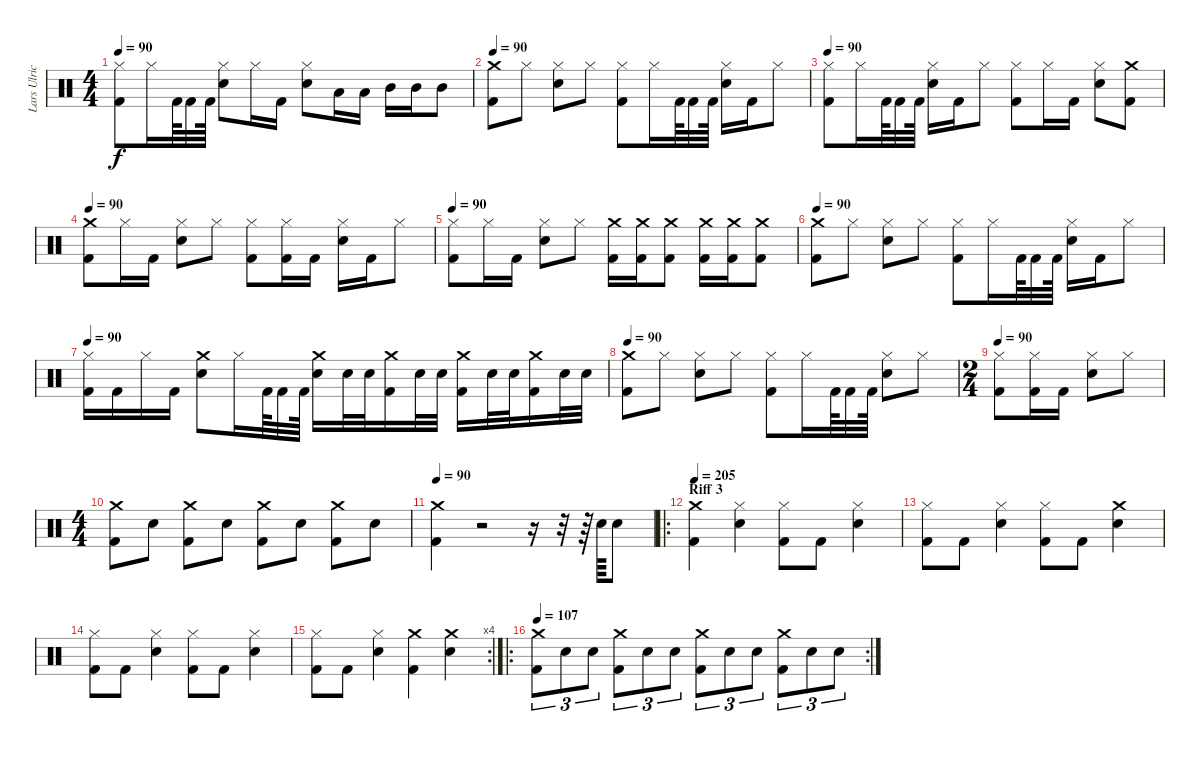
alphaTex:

\track ("Lars Ulrich (Drums)" "Lars Ulric") {instrument percussion}
\staff {score}
\articulation defaults
\ts (4 4)
\tempo 90
\clef neutral
\ks c
("Hi-Hat (closed)" "Kick (hit) 2").8{dy f} "Hi-Hat (closed)".16 "Kick (hit) 2".64 "Kick (hit) 2".32 "Kick (hit) 2".64 ("Snare (hit) 2" "Hi-Hat (closed)").8 "Hi-Hat (closed)".16 "Kick (hit) 2".16 ("Snare (hit) 2" "Hi-Hat (closed)").8 "Low Tom (hit)".16 "Low Tom (hit)".16 "Mid Tom (hit)".16 "Mid Tom (hit)".16 "Mid Tom (hit)".8 |
\tempo 90
("Crash medium (hit)" "Kick (hit) 2").8 "Hi-Hat (closed)".8 ("Snare (hit) 2" "Hi-Hat (closed)").8 "Hi-Hat (closed)".8 ("Hi-Hat (closed)" "Kick (hit) 2").8 "Hi-Hat (closed)".16 "Kick (hit) 2".64 "Kick (hit) 2".32 "Kick (hit) 2".64 ("Snare (hit) 2" "Hi-Hat (closed)").16 "Kick (hit) 2".16 "Hi-Hat (closed)".8 |
\tempo 90
("Hi-Hat (closed)" "Kick (hit) 2").8 "Hi-Hat (closed)".16 "Kick (hit) 2".64 "Kick (hit) 2".32 "Kick (hit) 2".64 ("Snare (hit) 2" "Hi-Hat (closed)").16 "Kick (hit) 2".16 "Hi-Hat (closed)".8 ("Hi-Hat (closed)" "Kick (hit) 2").8 "Hi-Hat (closed)".16 "Kick (hit) 2".16 ("Snare (hit) 2" "Hi-Hat (closed)").8 ("Crash medium (hit)" "Kick (hit) 2").8 |
\tempo 90
("Kick (hit) 2" "Crash medium (hit)").8 "Hi-Hat (closed)".16 "Kick (hit) 2".16 ("Snare (hit) 2" "Hi-Hat (closed)").8 "Hi-Hat (closed)".8 ("Hi-Hat (closed)" "Kick (hit) 2").8 ("Hi-Hat (closed)" "Kick (hit) 2").16 "Kick (hit) 2".16 ("Snare (hit) 2" "Hi-Hat (closed)").16 "Kick (hit) 2".16 "Hi-Hat (closed)".8 |
\tempo 90
("Hi-Hat (closed)" "Kick (hit) 2").8 "Hi-Hat (closed)".16 "Kick (hit) 2".16 ("Snare (hit) 2" "Hi-Hat (closed)").8 "Hi-Hat (closed)".8 ("Kick (hit) 2" "Crash medium (hit)").16 ("Kick (hit) 2" "Crash medium (hit)").16 ("Kick (hit) 2" "Crash medium (hit)").8 ("Kick (hit) 2" "Crash medium (hit)").16 ("Kick (hit) 2" "Crash medium (hit)").16 ("Kick (hit) 2" "Crash medium (hit)").8 |
\tempo 90
("Crash medium (hit)" "Kick (hit) 2").8 "Hi-Hat (closed)".8 ("Snare (hit) 2" "Hi-Hat (closed)").8 "Hi-Hat (closed)".8 ("Hi-Hat (closed)" "Kick (hit) 2").8 "Hi-Hat (closed)".16 "Kick (hit) 2".64 "Kick (hit) 2".32 "Kick (hit) 2".64 ("Snare (hit) 2" "Hi-Hat (closed)").16 "Kick (hit) 2".16 "Hi-Hat (closed)".8 |
\tempo 90
("Hi-Hat (closed)" "Kick (hit) 2").16 "Kick (hit) 2".16 "Hi-Hat (closed)".16 "Kick (hit) 2".16 ("Crash medium (hit)" "Snare (hit) 2").8 "Hi-Hat (closed)".16 "Kick (hit) 2".64 "Kick (hit) 2".32 "Kick (hit) 2".64 ("Snare (hit) 2" "Crash medium (hit)").16 "Snare (hit) 2".32 "Snare (hit) 2".32 ("Crash medium (hit)" "Kick (hit) 2").16 "Snare (hit) 2".32 "Snare (hit) 2".32 ("Crash medium (hit)" "Kick (hit) 2").16 "Snare (hit) 2".32 "Snare (hit) 2".32 ("Crash medium (hit)" "Kick (hit) 2").16 "Snare (hit) 2".32 "Snare (hit) 2".32 |
\tempo 90
("Kick (hit) 2" "Crash medium (hit)").8 "Hi-Hat (closed)".8 ("Snare (hit) 2" "Hi-Hat (closed)").8 "Hi-Hat (closed)".8 ("Hi-Hat (closed)" "Kick (hit) 2").8 "Hi-Hat (closed)".16 "Kick (hit) 2".64 "Kick (hit) 2".32 "Kick (hit) 2".64 ("Hi-Hat (closed)" "Snare (hit) 2").8 "Hi-Hat (closed)".8 |
\ts (2 4)
\tempo 90
("Kick (hit) 2" "Hi-Hat (closed)").8 ("Kick (hit) 2" "Hi-Hat (closed)").16 "Kick (hit) 2".16 ("Snare (hit) 2" "Hi-Hat (closed)").8 "Hi-Hat (closed)".8 |
\ts (4 4)
("Kick (hit) 2" "Crash medium (hit)").8 "Snare (hit) 2".8 ("Kick (hit) 2" "Crash medium (hit)").8 "Snare (hit) 2".8 ("Kick (hit) 2" "Crash medium (hit)").8 "Snare (hit) 2".8 ("Kick (hit) 2" "Crash medium (hit)").8 "Snare (hit) 2".8 |
\tempo 90
("Kick (hit) 2" "Crash medium (hit)").4 r.2 r.16 r.32 r.64 "Snare (hit) 2".64 "Snare (hit) 2".8 |
\ro
\section ("" "Riff 3")
\tempo 205
("Kick (hit) 2" "Crash medium (hit)").4 ("Hi-Hat (closed)" "Snare (hit) 2").4 ("Hi-Hat (closed)" "Kick (hit) 2").8 "Kick (hit) 2".8 ("Snare (hit) 2" "Hi-Hat (closed)").4 |
("Hi-Hat (closed)" "Kick (hit) 2").8 "Kick (hit) 2".8 ("Snare (hit) 2" "Hi-Hat (closed)").4 ("Hi-Hat (closed)" "Kick (hit) 2").8 "Kick (hit) 2".8 ("Crash medium (hit)" "Snare (hit) 2").4 |
("Hi-Hat (closed)" "Kick (hit) 2").8 "Kick (hit) 2".8 ("Snare (hit) 2" "Hi-Hat (closed)").4 ("Hi-Hat (closed)" "Kick (hit) 2").8 "Kick (hit) 2".8 ("Snare (hit) 2" "Hi-Hat (closed)").4 |
\rc 4
("Hi-Hat (closed)" "Kick (hit) 2").8 "Kick (hit) 2".8 ("Snare (hit) 2" "Hi-Hat (closed)").4 ("Crash medium (hit)" "Kick (hit) 2").4 ("Crash medium (hit)" "Snare (hit) 2").4 |
\ro
\rc 2
\tempo 107
("Kick (hit) 2" "Crash medium (hit)").8{tu (3 2)} "Snare (hit) 2".8{tu (3 2)} "Snare (hit) 2".8{tu (3 2)} ("Kick (hit) 2" "Crash medium (hit)").8{tu (3 2)} "Snare (hit) 2".8{tu (3 2)} "Snare (hit) 2".8{tu (3 2)} ("Kick (hit) 2" "Crash medium (hit)").8{tu (3 2)} "Snare (hit) 2".8{tu (3 2)} "Snare (hit) 2".8{tu (3 2)} ("Kick (hit) 2" "Crash medium (hit)").8{tu (3 2)} "Snare (hit) 2".8{tu (3 2)} "Snare (hit) 2".8{tu (3 2)}
